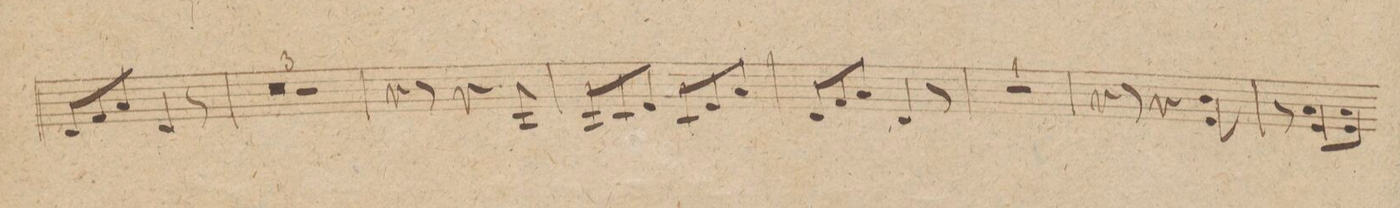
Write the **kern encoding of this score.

**kern	**dynam
*I"Violino IIdo	*
*clefG2	*
*k[]	*
*M6/8	*
8d/L	.
8f/	.
8a/J	.
4d/	.
8r	.
=101	=101
1.r	.
=102	=102
=103	=103
2.r	.
=104	=104
4r	.
8r	.
4r	.
8A/	.
=105	=105
8A/L	.
8c/	.
8e/J	.
8c/L	.
8e/	.
8a/J	.
=106	=106
8d/L	.
8f/	.
8a/J	.
4d/	.
8r	.
=107	=107
2.r	.
=108	=108
4r	.
8r	.
4r	.
8e\ 8b	.
=109	=109
8r	.
8e\L 8a	.
8e\J 8a	.
*-	*-
